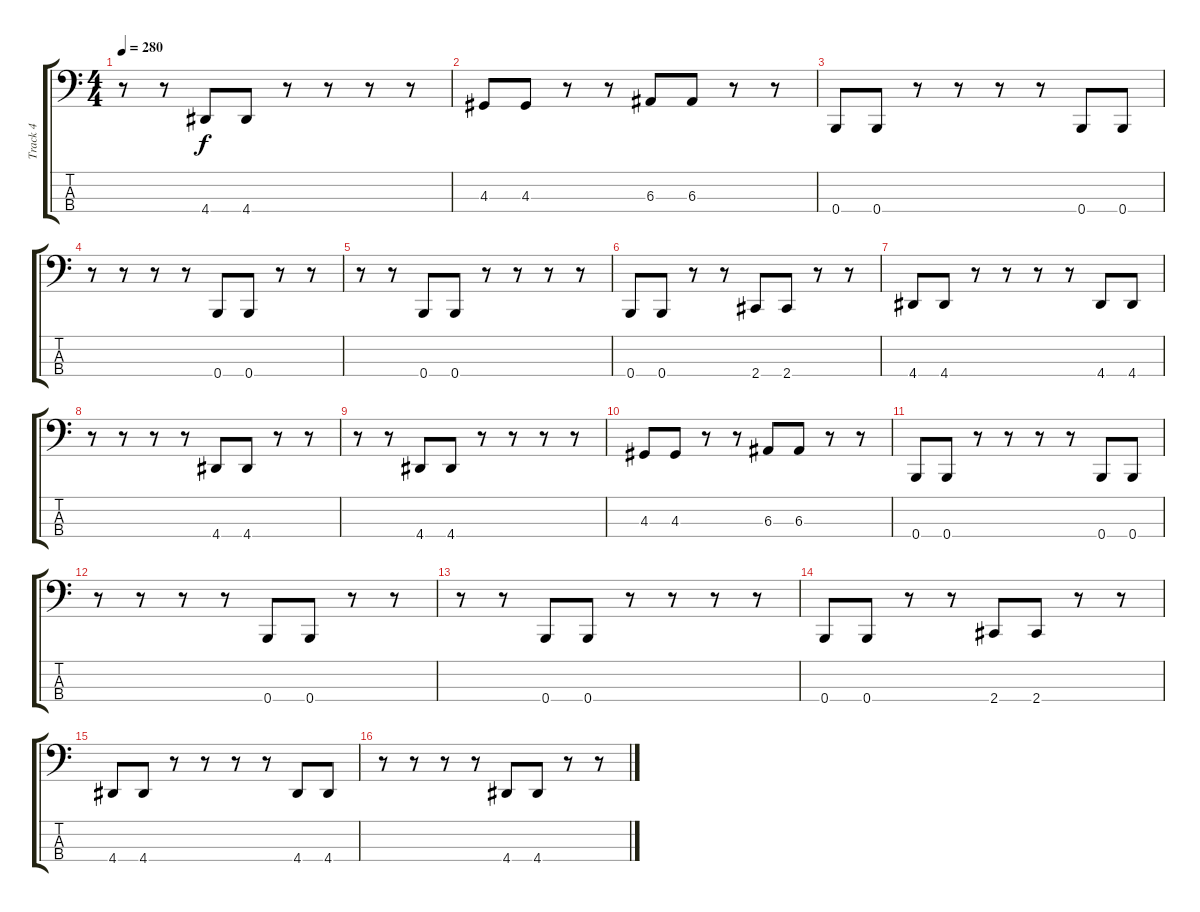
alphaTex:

\track ("Track 4" "Track 4") {instrument electricbasspick}
\staff {score tabs}
\tuning (D2 A1 E1 B0) {hide}
\ts (4 4)
\tempo 280
\clef f4
\ks c
r.8{dy f} r.8 4.4.8 4.4.8 r.8 r.8 r.8 r.8 |
4.3.8 4.3.8 r.8 r.8 6.3.8 6.3.8 r.8 r.8 |
0.4.8 0.4.8 r.8 r.8 r.8 r.8 0.4.8 0.4.8 |
r.8 r.8 r.8 r.8 0.4.8 0.4.8 r.8 r.8 |
r.8 r.8 0.4.8 0.4.8 r.8 r.8 r.8 r.8 |
0.4.8 0.4.8 r.8 r.8 2.4.8 2.4.8 r.8 r.8 |
4.4.8 4.4.8 r.8 r.8 r.8 r.8 4.4.8 4.4.8 |
r.8 r.8 r.8 r.8 4.4.8 4.4.8 r.8 r.8 |
r.8 r.8 4.4.8 4.4.8 r.8 r.8 r.8 r.8 |
4.3.8 4.3.8 r.8 r.8 6.3.8 6.3.8 r.8 r.8 |
0.4.8 0.4.8 r.8 r.8 r.8 r.8 0.4.8 0.4.8 |
r.8 r.8 r.8 r.8 0.4.8 0.4.8 r.8 r.8 |
r.8 r.8 0.4.8 0.4.8 r.8 r.8 r.8 r.8 |
0.4.8 0.4.8 r.8 r.8 2.4.8 2.4.8 r.8 r.8 |
4.4.8 4.4.8 r.8 r.8 r.8 r.8 4.4.8 4.4.8 |
r.8 r.8 r.8 r.8 4.4.8 4.4.8 r.8 r.8
